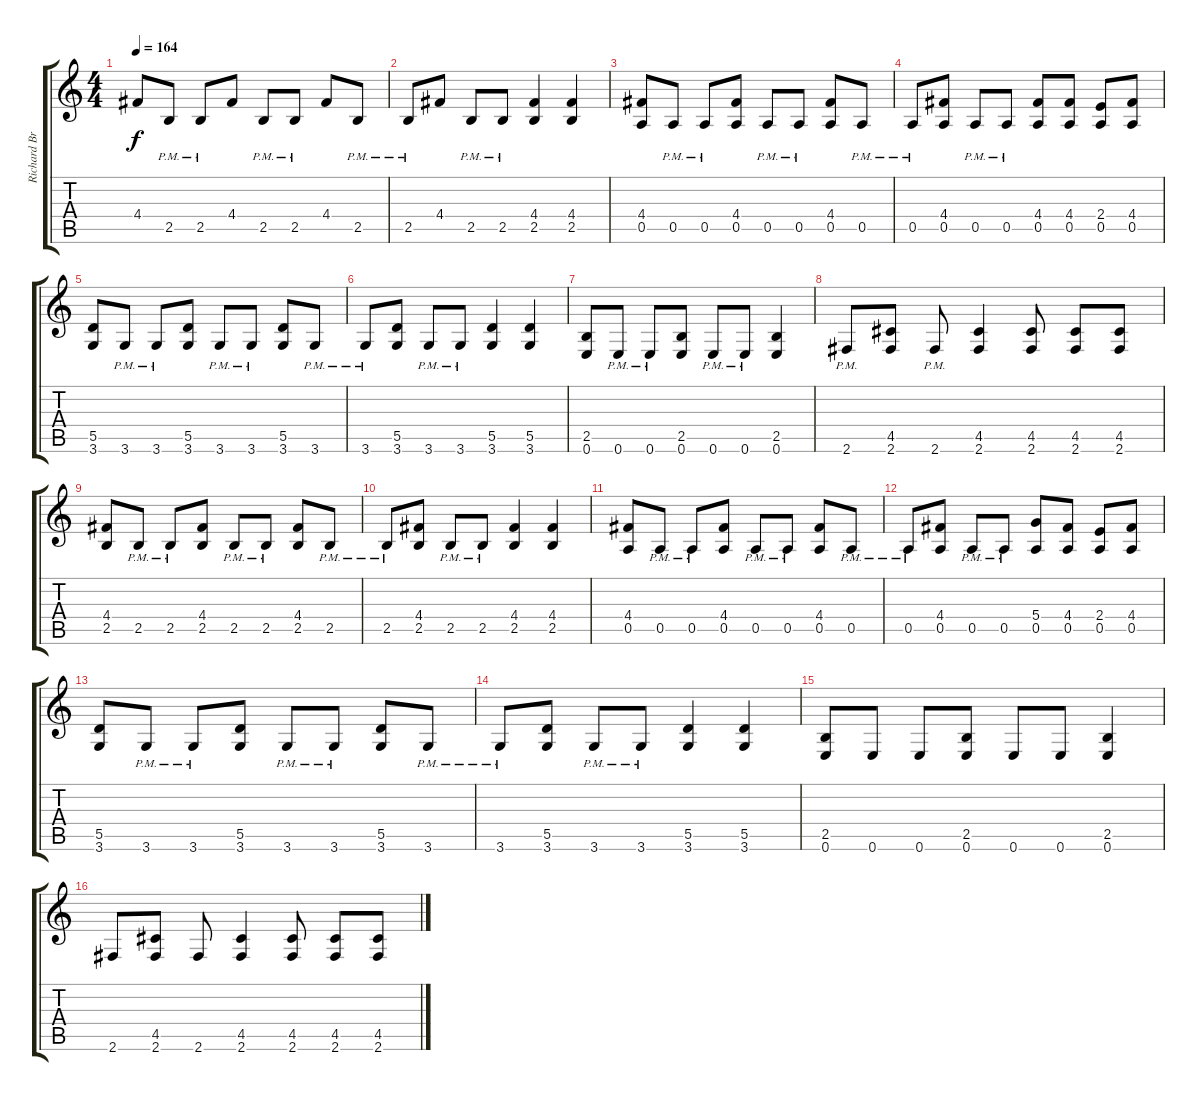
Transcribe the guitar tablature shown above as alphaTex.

\track ("Richard Bryngelsson" "Richard Br") {instrument distortionguitar}
\staff {score tabs}
\tuning (E4 B3 G3 D3 A2 E2) {hide}
\ts (4 4)
\tempo 164
\clef g2
\ks c
4.4.8{dy f} 2.5{pm}.8 2.5{pm}.8 4.4.8 2.5{pm}.8 2.5{pm}.8 4.4.8 2.5{pm}.8 |
2.5{pm}.8 4.4.8 2.5{pm}.8 2.5{pm}.8 (4.4 2.5).4 (4.4 2.5).4 |
(4.4 0.5).8 0.5{pm}.8 0.5{pm}.8 (4.4 0.5).8 0.5{pm}.8 0.5{pm}.8 (4.4 0.5).8 0.5{pm}.8 |
0.5{pm}.8 (4.4 0.5).8 0.5{pm}.8 0.5{pm}.8 (4.4 0.5).8 (4.4 0.5).8 (2.4 0.5).8 (4.4 0.5).8 |
(5.5 3.6).8 3.6{pm}.8 3.6{pm}.8 (5.5 3.6).8 3.6{pm}.8 3.6{pm}.8 (5.5 3.6).8 3.6{pm}.8 |
3.6{pm}.8 (5.5 3.6).8 3.6{pm}.8 3.6{pm}.8 (5.5 3.6).4 (5.5 3.6).4 |
(2.5 0.6).8 0.6{pm}.8 0.6{pm}.8 (2.5 0.6).8 0.6{pm}.8 0.6{pm}.8 (2.5 0.6).4 |
2.6{pm}.8 (4.5 2.6).8 2.6{pm}.8 (4.5 2.6).4 (4.5 2.6).8 (4.5 2.6).8 (4.5 2.6).8 |
(4.4 2.5).8 2.5{pm}.8 2.5{pm}.8 (4.4 2.5).8 2.5{pm}.8 2.5{pm}.8 (4.4 2.5).8 2.5{pm}.8 |
2.5{pm}.8 (4.4 2.5).8 2.5{pm}.8 2.5{pm}.8 (4.4 2.5).4 (4.4 2.5).4 |
(4.4 0.5).8 0.5{pm}.8 0.5{pm}.8 (4.4 0.5).8 0.5{pm}.8 0.5{pm}.8 (4.4 0.5).8 0.5{pm}.8 |
0.5{pm}.8 (4.4 0.5).8 0.5{pm}.8 0.5{pm}.8 (5.4 0.5).8 (4.4 0.5).8 (2.4 0.5).8 (4.4 0.5).8 |
(5.5 3.6).8 3.6{pm}.8 3.6{pm}.8 (5.5 3.6).8 3.6{pm}.8 3.6{pm}.8 (5.5 3.6).8 3.6{pm}.8 |
3.6{pm}.8 (5.5 3.6).8 3.6{pm}.8 3.6{pm}.8 (5.5 3.6).4 (5.5 3.6).4 |
(2.5 0.6).8 0.6.8 0.6.8 (2.5 0.6).8 0.6.8 0.6.8 (2.5 0.6).4 |
2.6.8 (4.5 2.6).8 2.6.8 (4.5 2.6).4 (4.5 2.6).8 (4.5 2.6).8 (4.5 2.6).8
